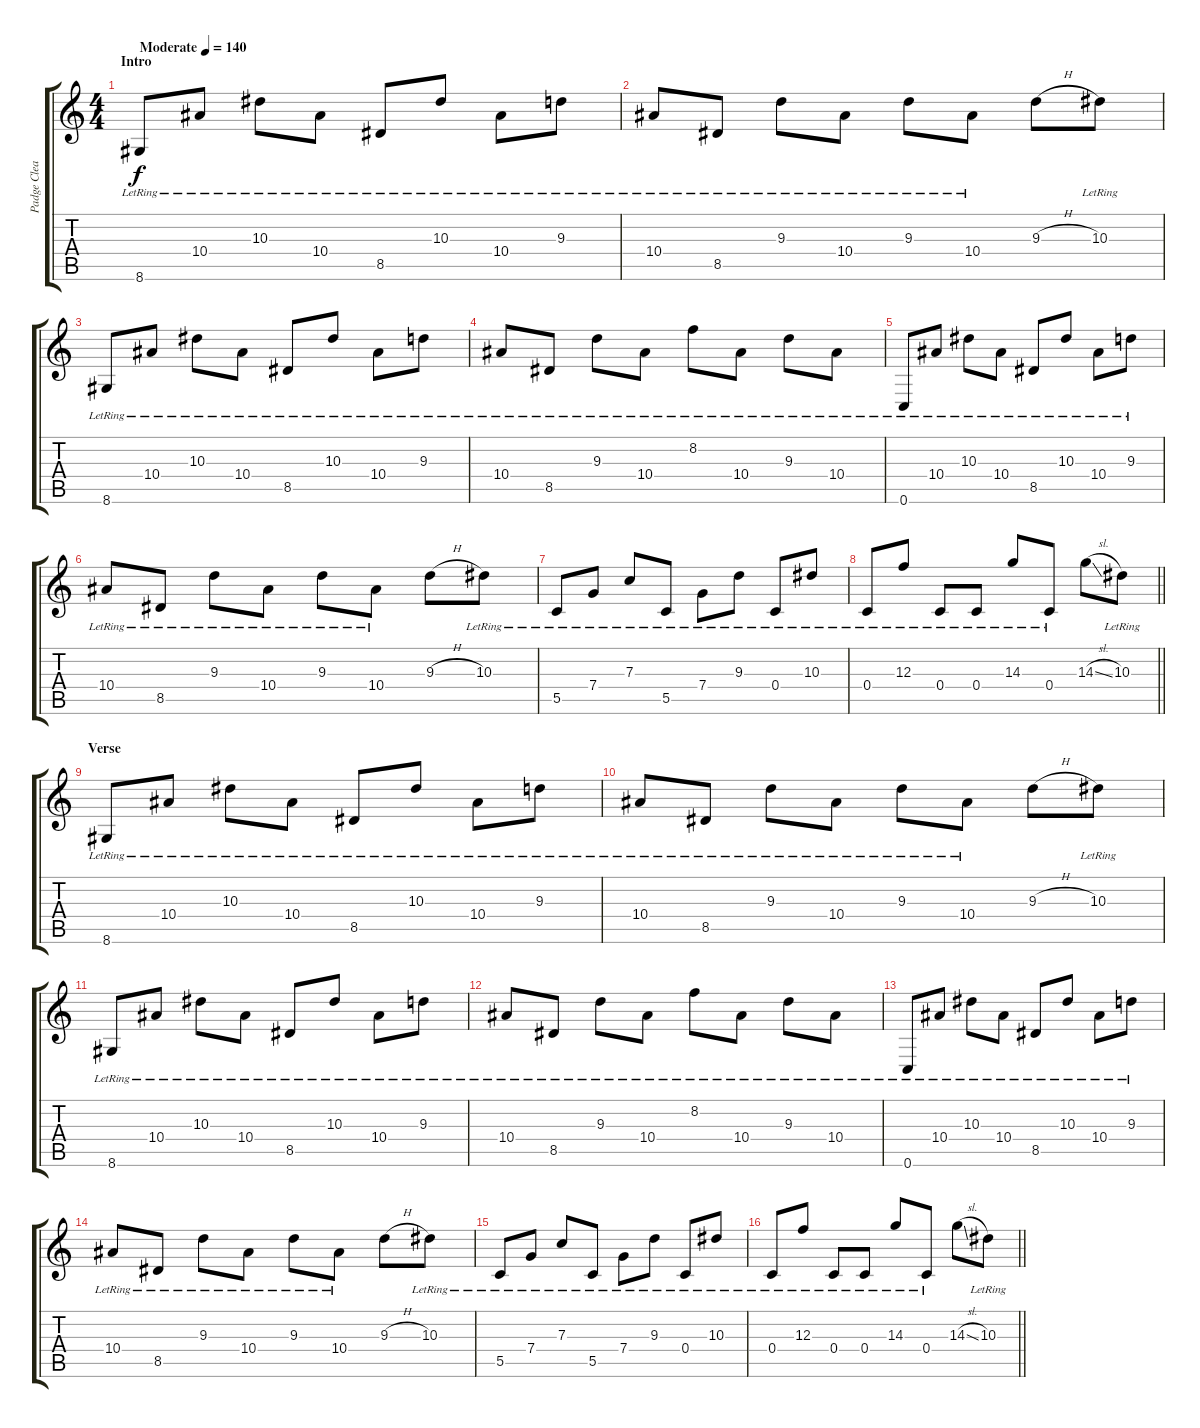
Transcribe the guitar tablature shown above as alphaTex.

\track ("Padge Clean" "Padge Clea") {instrument electricguitarjazz}
\staff {score tabs}
\tuning (D4 A3 F3 C3 G2 C2) {hide}
\ts (4 4)
\section ("" "Intro")
\tempo (140 "Moderate")
\clef g2
\ks c
8.6{lr}.8{dy f instrument electricguitarjazz} 10.4{lr}.8 10.3{lr}.8 10.4{lr}.8 8.5{lr}.8 10.3{lr}.8 10.4{lr}.8 9.3{lr}.8 |
10.4{lr}.8 8.5{lr}.8 9.3{lr}.8 10.4{lr}.8 9.3{lr}.8 10.4{lr}.8 9.3{h}.8 10.3{lr}.8 |
8.6{lr}.8 10.4{lr}.8 10.3{lr}.8 10.4{lr}.8 8.5{lr}.8 10.3{lr}.8 10.4{lr}.8 9.3{lr}.8 |
10.4{lr}.8 8.5{lr}.8 9.3{lr}.8 10.4{lr}.8 8.2{lr}.8 10.4{lr}.8 9.3{lr}.8 10.4{lr}.8 |
0.6{lr}.8 10.4{lr}.8 10.3{lr}.8 10.4{lr}.8 8.5{lr}.8 10.3{lr}.8 10.4{lr}.8 9.3{lr}.8 |
10.4{lr}.8 8.5{lr}.8 9.3{lr}.8 10.4{lr}.8 9.3{lr}.8 10.4{lr}.8 9.3{h}.8 10.3{lr}.8 |
5.5{lr}.8 7.4{lr}.8 7.3{lr}.8 5.5{lr}.8 7.4{lr}.8 9.3{lr}.8 0.4{lr}.8 10.3{lr}.8 |
\barLineRight lightlight
0.4{lr}.8 12.3{lr}.8 0.4{lr}.8 0.4{lr}.8 14.3{lr}.8 0.4{lr}.8 14.3{sl}.8 10.3{lr}.8 |
\section ("" "Verse")
8.6{lr}.8 10.4{lr}.8 10.3{lr}.8 10.4{lr}.8 8.5{lr}.8 10.3{lr}.8 10.4{lr}.8 9.3{lr}.8 |
10.4{lr}.8 8.5{lr}.8 9.3{lr}.8 10.4{lr}.8 9.3{lr}.8 10.4{lr}.8 9.3{h}.8 10.3{lr}.8 |
8.6{lr}.8 10.4{lr}.8 10.3{lr}.8 10.4{lr}.8 8.5{lr}.8 10.3{lr}.8 10.4{lr}.8 9.3{lr}.8 |
10.4{lr}.8 8.5{lr}.8 9.3{lr}.8 10.4{lr}.8 8.2{lr}.8 10.4{lr}.8 9.3{lr}.8 10.4{lr}.8 |
0.6{lr}.8 10.4{lr}.8 10.3{lr}.8 10.4{lr}.8 8.5{lr}.8 10.3{lr}.8 10.4{lr}.8 9.3{lr}.8 |
10.4{lr}.8 8.5{lr}.8 9.3{lr}.8 10.4{lr}.8 9.3{lr}.8 10.4{lr}.8 9.3{h}.8 10.3{lr}.8 |
5.5{lr}.8 7.4{lr}.8 7.3{lr}.8 5.5{lr}.8 7.4{lr}.8 9.3{lr}.8 0.4{lr}.8 10.3{lr}.8 |
\barLineRight lightlight
0.4{lr}.8 12.3{lr}.8 0.4{lr}.8 0.4{lr}.8 14.3{lr}.8 0.4{lr}.8 14.3{sl}.8 10.3{lr}.8
